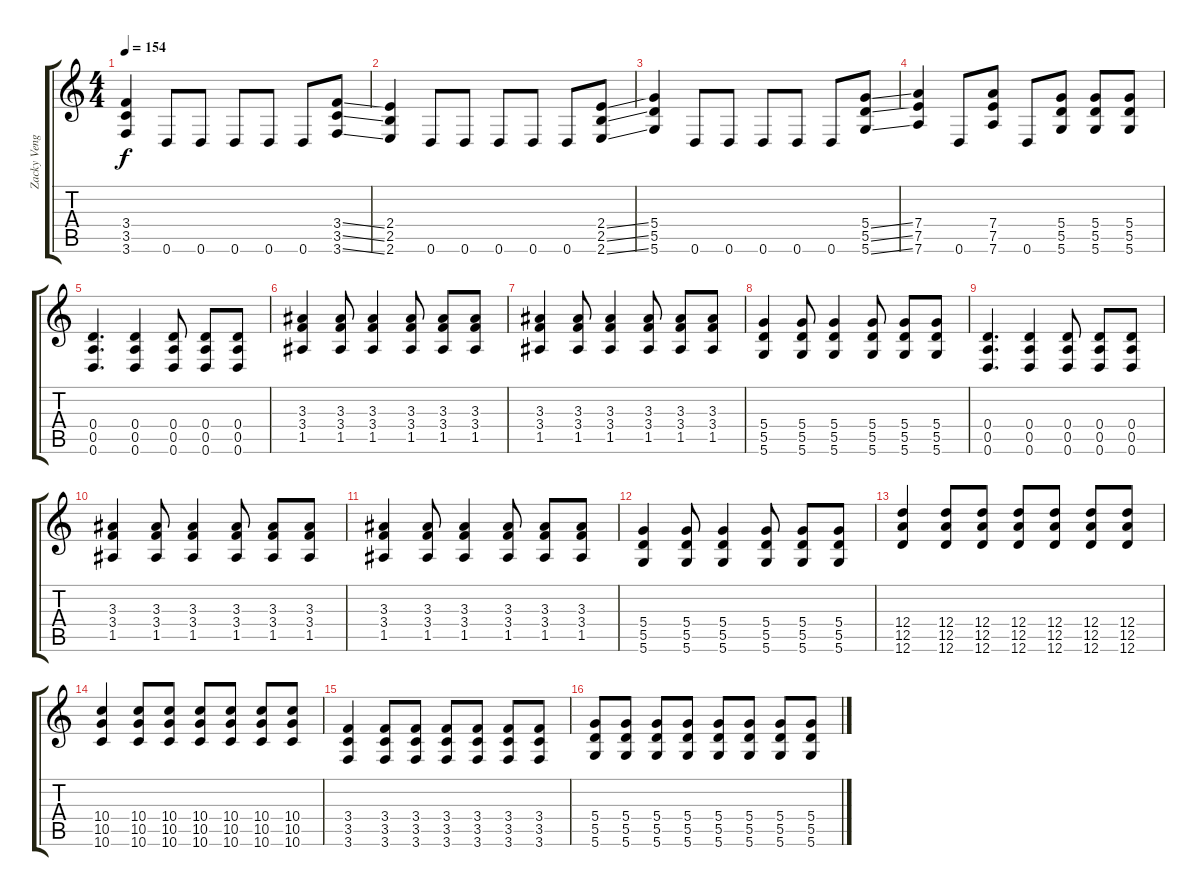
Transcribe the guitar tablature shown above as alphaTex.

\track ("Zacky Vengeance" "Zacky Veng") {instrument distortionguitar}
\staff {score tabs}
\tuning (E4 B3 G3 D3 A2 D2) {hide}
\ts (4 4)
\tempo 154
\clef g2
\ks c
(3.4 3.5 3.6).4{dy f} 0.6.8 0.6.8 0.6.8 0.6.8 0.6.8 (3.4{ss} 3.5{ss} 3.6{ss}).8 |
(2.4 2.5 2.6).4 0.6.8 0.6.8 0.6.8 0.6.8 0.6.8 (2.4{ss} 2.5{ss} 2.6{ss}).8 |
(5.4 5.5 5.6).4 0.6.8 0.6.8 0.6.8 0.6.8 0.6.8 (5.4{ss} 5.5{ss} 5.6{ss}).8 |
(7.4 7.5 7.6).4 0.6.8 (7.4 7.5 7.6).8 0.6.8 (5.4 5.5 5.6).8 (5.4 5.5 5.6).8 (5.4 5.5 5.6).8 |
(0.4 0.5 0.6).4{d} (0.4 0.5 0.6).4 (0.4 0.5 0.6).8 (0.4 0.5 0.6).8 (0.4 0.5 0.6).8 |
(3.3 3.4 1.5).4 (3.3 3.4 1.5).8 (3.3 3.4 1.5).4 (3.3 3.4 1.5).8 (3.3 3.4 1.5).8 (3.3 3.4 1.5).8 |
(3.3 3.4 1.5).4 (3.3 3.4 1.5).8 (3.3 3.4 1.5).4 (3.3 3.4 1.5).8 (3.3 3.4 1.5).8 (3.3 3.4 1.5).8 |
(5.4 5.5 5.6).4 (5.4 5.5 5.6).8 (5.4 5.5 5.6).4 (5.4 5.5 5.6).8 (5.4 5.5 5.6).8 (5.4 5.5 5.6).8 |
(0.4 0.5 0.6).4{d} (0.4 0.5 0.6).4 (0.4 0.5 0.6).8 (0.4 0.5 0.6).8 (0.4 0.5 0.6).8 |
(3.3 3.4 1.5).4 (3.3 3.4 1.5).8 (3.3 3.4 1.5).4 (3.3 3.4 1.5).8 (3.3 3.4 1.5).8 (3.3 3.4 1.5).8 |
(3.3 3.4 1.5).4 (3.3 3.4 1.5).8 (3.3 3.4 1.5).4 (3.3 3.4 1.5).8 (3.3 3.4 1.5).8 (3.3 3.4 1.5).8 |
(5.4 5.5 5.6).4 (5.4 5.5 5.6).8 (5.4 5.5 5.6).4 (5.4 5.5 5.6).8 (5.4 5.5 5.6).8 (5.4 5.5 5.6).8 |
(12.4 12.5 12.6).4 (12.4 12.5 12.6).8 (12.4 12.5 12.6).8 (12.4 12.5 12.6).8 (12.4 12.5 12.6).8 (12.4 12.5 12.6).8 (12.4 12.5 12.6).8 |
(10.4 10.5 10.6).4 (10.4 10.5 10.6).8 (10.4 10.5 10.6).8 (10.4 10.5 10.6).8 (10.4 10.5 10.6).8 (10.4 10.5 10.6).8 (10.4 10.5 10.6).8 |
(3.4 3.5 3.6).4 (3.4 3.5 3.6).8 (3.4 3.5 3.6).8 (3.4 3.5 3.6).8 (3.4 3.5 3.6).8 (3.4 3.5 3.6).8 (3.4 3.5 3.6).8 |
(5.4 5.5 5.6).8 (5.4 5.5 5.6).8 (5.4 5.5 5.6).8 (5.4 5.5 5.6).8 (5.4 5.5 5.6).8 (5.4 5.5 5.6).8 (5.4 5.5 5.6).8 (5.4 5.5 5.6).8
